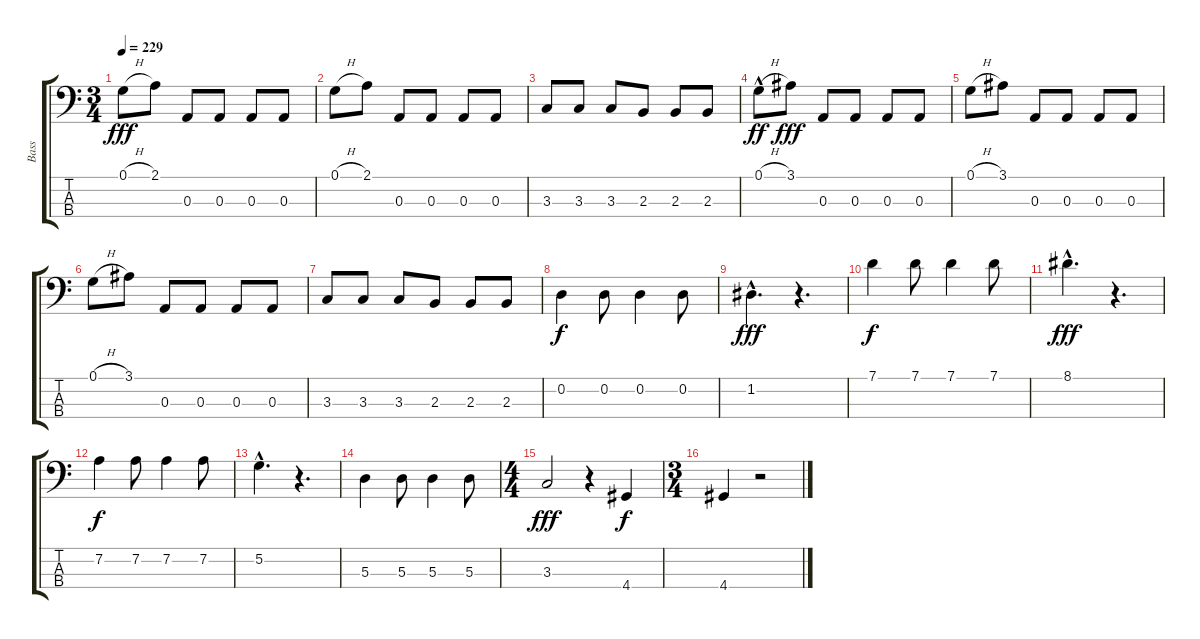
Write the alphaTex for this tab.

\track ("Bass" "Bass") {instrument electricbasspick}
\staff {score tabs}
\tuning (G2 D2 A1 E1) {hide}
\ts (3 4)
\tempo 229
\clef f4
\ks c
0.1{h}.8{dy fff} 2.1.8 0.3.8 0.3.8 0.3.8 0.3.8 |
0.1{h}.8 2.1.8 0.3.8 0.3.8 0.3.8 0.3.8 |
3.3.8 3.3.8 3.3.8 2.3.8 2.3.8 2.3.8 |
0.1{h hac}.8{dy ff} 3.1.8{dy fff} 0.3.8 0.3.8 0.3.8 0.3.8 |
0.1{h}.8 3.1.8 0.3.8 0.3.8 0.3.8 0.3.8 |
0.1{h}.8 3.1.8 0.3.8 0.3.8 0.3.8 0.3.8 |
3.3.8 3.3.8 3.3.8 2.3.8 2.3.8 2.3.8 |
0.2.4{dy f} 0.2.8 0.2.4 0.2.8 |
1.2{hac}.4{d dy fff} r.4{d} |
7.1.4{dy f} 7.1.8 7.1.4 7.1.8 |
8.1{hac}.4{d dy fff} r.4{d} |
7.2.4{dy f} 7.2.8 7.2.4 7.2.8 |
5.2{hac}.4{d} r.4{d} |
5.3.4 5.3.8 5.3.4 5.3.8 |
\ts (4 4)
3.3.2{dy fff} r.4 4.4.4{dy f} |
\ts (3 4)
4.4.4 r.2
